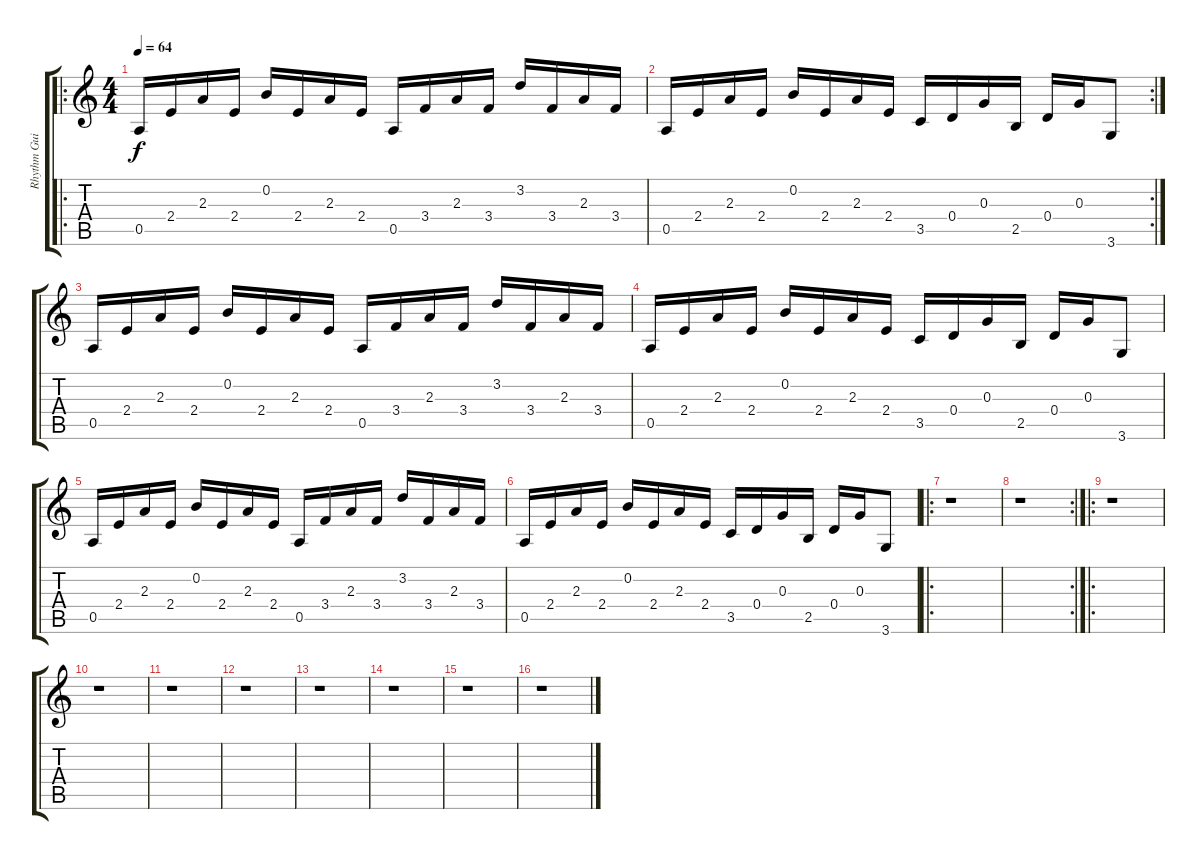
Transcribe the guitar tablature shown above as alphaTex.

\track ("Rhythm Guitar" "Rhythm Gui") {instrument electricguitarjazz}
\staff {score tabs}
\tuning (E4 B3 G3 D3 A2 E2) {hide}
\ro
\ts (4 4)
\tempo 64
\clef g2
\ks c
0.5.16{dy f instrument electricguitarjazz} 2.4.16 2.3.16 2.4.16 0.2.16 2.4.16 2.3.16 2.4.16 0.5.16 3.4.16 2.3.16 3.4.16 3.2.16 3.4.16 2.3.16 3.4.16 |
\rc 2
0.5.16 2.4.16 2.3.16 2.4.16 0.2.16 2.4.16 2.3.16 2.4.16 3.5.16 0.4.16 0.3.16 2.5.16 0.4.16 0.3.16 3.6.8 |
0.5.16 2.4.16 2.3.16 2.4.16 0.2.16 2.4.16 2.3.16 2.4.16 0.5.16 3.4.16 2.3.16 3.4.16 3.2.16 3.4.16 2.3.16 3.4.16 |
0.5.16 2.4.16 2.3.16 2.4.16 0.2.16 2.4.16 2.3.16 2.4.16 3.5.16 0.4.16 0.3.16 2.5.16 0.4.16 0.3.16 3.6.8 |
0.5.16 2.4.16 2.3.16 2.4.16 0.2.16 2.4.16 2.3.16 2.4.16 0.5.16 3.4.16 2.3.16 3.4.16 3.2.16 3.4.16 2.3.16 3.4.16 |
0.5.16 2.4.16 2.3.16 2.4.16 0.2.16 2.4.16 2.3.16 2.4.16 3.5.16 0.4.16 0.3.16 2.5.16 0.4.16 0.3.16 3.6.8 |
\ro
r.1 |
\rc 2
r.1 |
\ro
r.1 |
r.1 |
r.1 |
r.1 |
r.1 |
r.1 |
r.1 |
r.1
